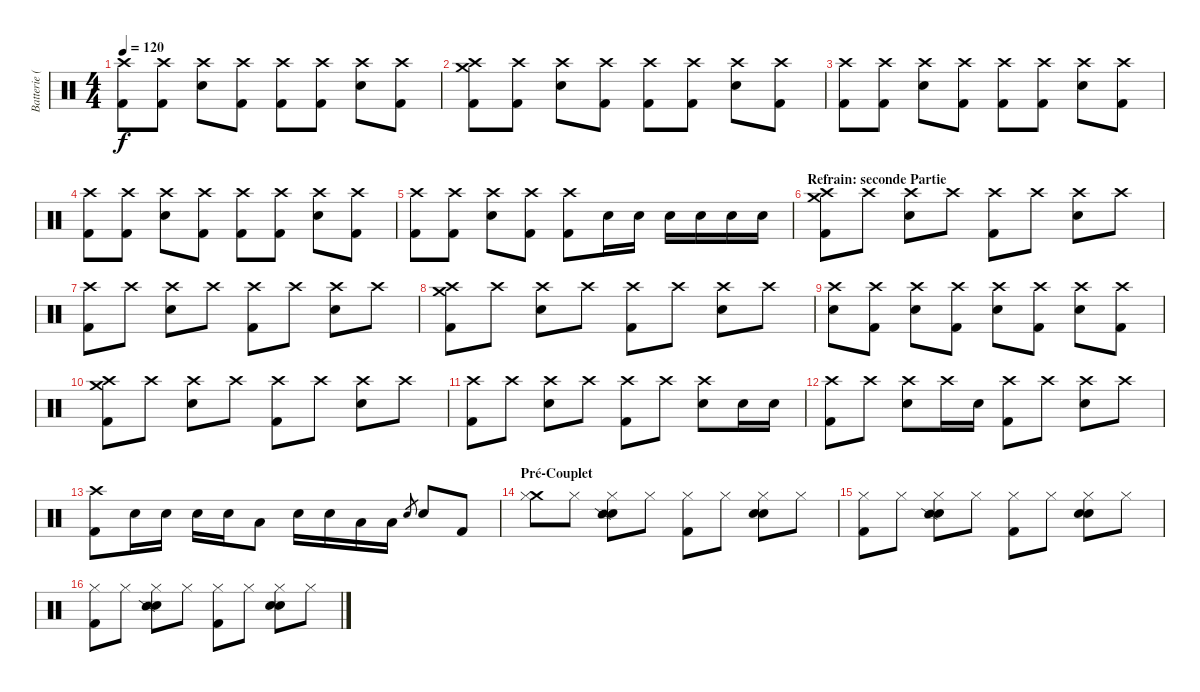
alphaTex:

\track ("Batterie (Dominic Howard)" "Batterie (") {instrument percussion}
\staff {score}
\articulation defaults
\ts (4 4)
\tempo 120
\clef neutral
\ks c
("Crash high (hit)" "Kick (hit) 2").8{dy f} ("Crash high (hit)" "Kick (hit) 2").8 ("Crash high (hit)" "Electric Snare (hit)").8 ("Crash high (hit)" "Kick (hit) 2").8 ("Crash high (hit)" "Kick (hit) 2").8 ("Crash high (hit)" "Kick (hit) 2").8 ("Crash high (hit)" "Electric Snare (hit)").8 ("Crash high (hit)" "Kick (hit) 2").8 |
("Crash high (hit)" "Crash medium (hit)" "Kick (hit) 2").8 ("Crash high (hit)" "Kick (hit) 2").8 ("Crash high (hit)" "Electric Snare (hit)").8 ("Crash high (hit)" "Kick (hit) 2").8 ("Crash high (hit)" "Kick (hit) 2").8 ("Crash high (hit)" "Kick (hit) 2").8 ("Crash high (hit)" "Electric Snare (hit)").8 ("Crash high (hit)" "Kick (hit) 2").8 |
("Crash high (hit)" "Kick (hit) 2").8 ("Crash high (hit)" "Kick (hit) 2").8 ("Crash high (hit)" "Electric Snare (hit)").8 ("Crash high (hit)" "Kick (hit) 2").8 ("Crash high (hit)" "Kick (hit) 2").8 ("Crash high (hit)" "Kick (hit) 2").8 ("Crash high (hit)" "Electric Snare (hit)").8 ("Crash high (hit)" "Kick (hit) 2").8 |
("Crash high (hit)" "Kick (hit) 2").8 ("Crash high (hit)" "Kick (hit) 2").8 ("Crash high (hit)" "Electric Snare (hit)").8 ("Crash high (hit)" "Kick (hit) 2").8 ("Crash high (hit)" "Kick (hit) 2").8 ("Crash high (hit)" "Kick (hit) 2").8 ("Crash high (hit)" "Electric Snare (hit)").8 ("Crash high (hit)" "Kick (hit) 2").8 |
("Crash high (hit)" "Kick (hit) 2").8 ("Crash high (hit)" "Kick (hit) 2").8 ("Crash high (hit)" "Electric Snare (hit)").8 ("Crash high (hit)" "Kick (hit) 2").8 ("Crash high (hit)" "Kick (hit) 2").8 "Electric Snare (hit)".16 "Electric Snare (hit)".16 "Electric Snare (hit)".16 "Electric Snare (hit)".16 "Electric Snare (hit)".16 "Electric Snare (hit)".16 |
\section ("" "Refrain: seconde Partie")
("Crash medium (hit)" "Crash high (hit)" "Kick (hit) 2").8 "Crash high (hit)".8 ("Crash high (hit)" "Electric Snare (hit)").8 "Crash high (hit)".8 ("Crash high (hit)" "Kick (hit) 2").8 "Crash high (hit)".8 ("Crash high (hit)" "Electric Snare (hit)").8 "Crash high (hit)".8 |
("Crash high (hit)" "Kick (hit) 2").8 "Crash high (hit)".8 ("Crash high (hit)" "Electric Snare (hit)").8 "Crash high (hit)".8 ("Crash high (hit)" "Kick (hit) 2").8 "Crash high (hit)".8 ("Crash high (hit)" "Electric Snare (hit)").8 "Crash high (hit)".8 |
("Crash high (hit)" "Crash medium (hit)" "Kick (hit) 2").8 "Crash high (hit)".8 ("Crash high (hit)" "Electric Snare (hit)").8 "Crash high (hit)".8 ("Crash high (hit)" "Kick (hit) 2").8 "Crash high (hit)".8 ("Crash high (hit)" "Electric Snare (hit)").8 "Crash high (hit)".8 |
("Crash high (hit)" "Electric Snare (hit)").8 ("Crash high (hit)" "Kick (hit) 2").8 ("Crash high (hit)" "Electric Snare (hit)").8 ("Crash high (hit)" "Kick (hit) 2").8 ("Crash high (hit)" "Electric Snare (hit)").8 ("Crash high (hit)" "Kick (hit) 2").8 ("Crash high (hit)" "Electric Snare (hit)").8 ("Crash high (hit)" "Kick (hit) 2").8 |
("Crash high (hit)" "Crash medium (hit)" "Kick (hit) 2").8 "Crash high (hit)".8 ("Crash high (hit)" "Electric Snare (hit)").8 "Crash high (hit)".8 ("Crash high (hit)" "Kick (hit) 2").8 "Crash high (hit)".8 ("Crash high (hit)" "Electric Snare (hit)").8 "Crash high (hit)".8 |
("Crash high (hit)" "Kick (hit) 2").8 "Crash high (hit)".8 ("Crash high (hit)" "Electric Snare (hit)").8 "Crash high (hit)".8 ("Crash high (hit)" "Kick (hit) 2").8 "Crash high (hit)".8 ("Crash high (hit)" "Electric Snare (hit)").8 "Electric Snare (hit)".16 "Electric Snare (hit)".16 |
("Crash high (hit)" "Kick (hit) 2").8 "Crash high (hit)".8 ("Crash high (hit)" "Electric Snare (hit)").8 "Crash high (hit)".16 "Electric Snare (hit)".16 ("Crash high (hit)" "Kick (hit) 2").8 "Crash high (hit)".8 ("Crash high (hit)" "Electric Snare (hit)").8 "Crash high (hit)".8 |
("Crash high (hit)" "Kick (hit) 2").8 "Electric Snare (hit)".16 "Electric Snare (hit)".16 "Electric Snare (hit)".16 "Electric Snare (hit)".16 "Low Floor Tom (hit)".8 "Electric Snare (hit)".16 "Electric Snare (hit)".16 "Low Tom (hit)".16 "Low Tom (hit)".16 "Electric Snare (hit)".8{gr} "Electric Snare (hit)".8 "Kick (hit) 2".8 |
\section ("" "Pré-Couplet")
("Crash medium (hit)" "Hi-Hat (closed)").8 "Hi-Hat (closed)".8 ("Electric Snare (hit)" "Snare (side stick) 2" "Hi-Hat (closed)").8 "Hi-Hat (closed)".8 ("Kick (hit) 2" "Hi-Hat (closed)").8 "Hi-Hat (closed)".8 ("Electric Snare (hit)" "Hand Clap (hit)" "Hi-Hat (closed)").8 "Hi-Hat (closed)".8 |
("Kick (hit) 2" "Hi-Hat (closed)").8 "Hi-Hat (closed)".8 ("Electric Snare (hit)" "Snare (side stick) 2" "Hi-Hat (closed)").8 "Hi-Hat (closed)".8 ("Kick (hit) 2" "Hi-Hat (closed)").8 "Hi-Hat (closed)".8 ("Electric Snare (hit)" "Hand Clap (hit)" "Hi-Hat (closed)").8 "Hi-Hat (closed)".8 |
("Kick (hit) 2" "Hi-Hat (closed)").8 "Hi-Hat (closed)".8 ("Electric Snare (hit)" "Snare (side stick) 2" "Hi-Hat (closed)").8 "Hi-Hat (closed)".8 ("Kick (hit) 2" "Hi-Hat (closed)").8 "Hi-Hat (closed)".8 ("Electric Snare (hit)" "Hand Clap (hit)" "Hi-Hat (closed)").8 "Hi-Hat (closed)".8
